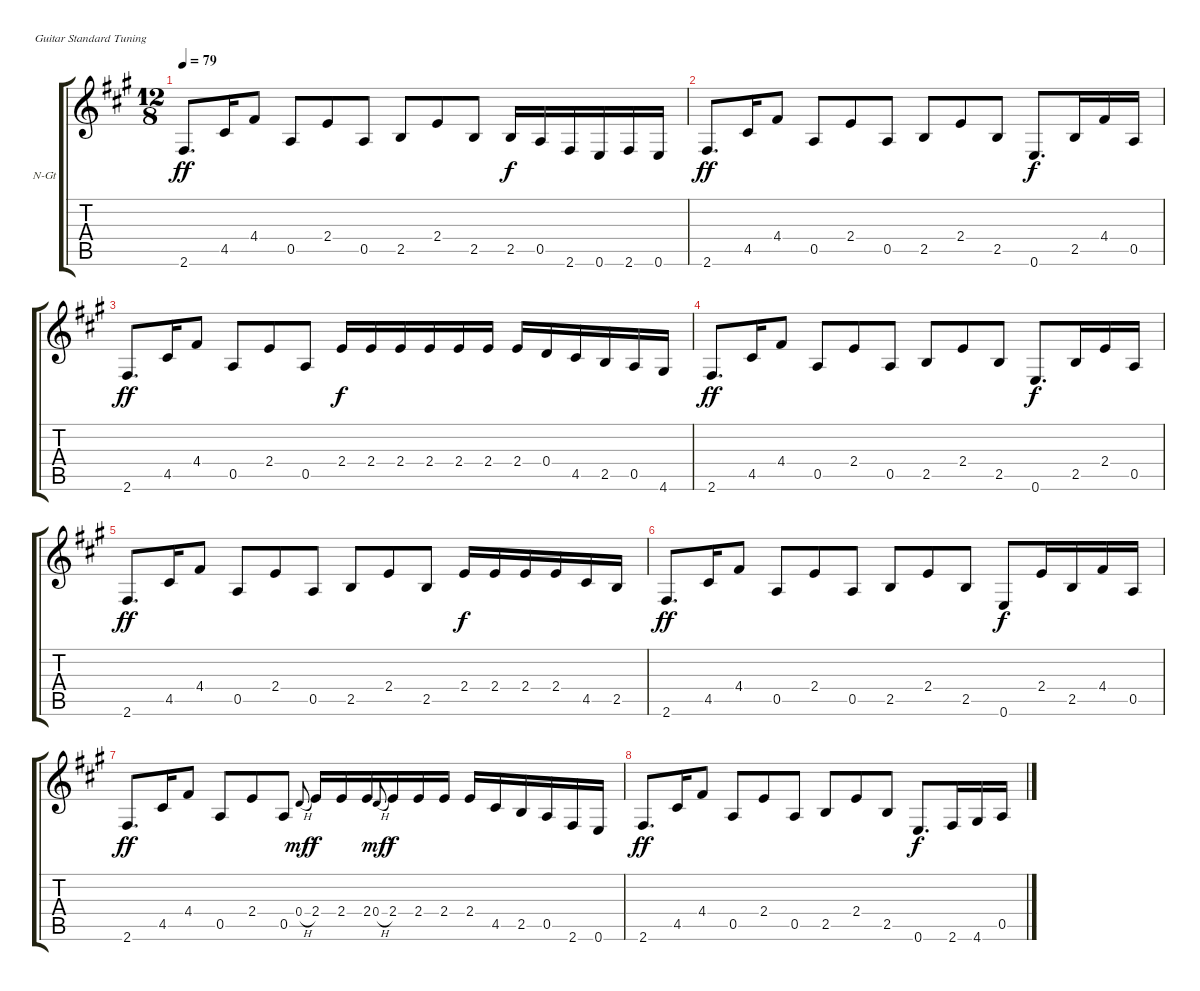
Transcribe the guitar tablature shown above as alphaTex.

\bracketExtendMode groupsimilarinstruments
\firstSystemTrackNameOrientation horizontal
\otherSystemsTrackNameOrientation horizontal
\track ("Rodrigo" "N-Gt") {instrument acousticguitarnylon}
\staff {score tabs}
\tuning (E4 B3 G3 D3 A2 E2)
\ts (12 8)
\tempo 79
\clef g2
\ks f#minor
2.6.8{d dy ff} 4.5.16 4.4.8 0.5.8 2.4.8 0.5.8 2.5.8 2.4.8 2.5.8 2.5.16{dy f} 0.5.16 2.6.16 0.6.16 2.6.16 0.6.16 |
2.6.8{d dy ff} 4.5.16 4.4.8 0.5.8 2.4.8 0.5.8 2.5.8 2.4.8 2.5.8 0.6.8{d dy f} 2.5.16 4.4.16 0.5.16 |
2.6.8{d dy ff} 4.5.16 4.4.8 0.5.8 2.4.8 0.5.8 2.4.16{dy f} 2.4.16 2.4.16 2.4.16 2.4.16 2.4.16 2.4.16 0.4.16 4.5.16 2.5.16 0.5.16 4.6.16 |
2.6.8{d dy ff} 4.5.16 4.4.8 0.5.8 2.4.8 0.5.8 2.5.8 2.4.8 2.5.8 0.6.8{d dy f} 2.5.16 2.4.16 0.5.16 |
2.6.8{d dy ff} 4.5.16 4.4.8 0.5.8 2.4.8 0.5.8 2.5.8 2.4.8 2.5.8 2.4.16{dy f} 2.4.16 2.4.16 2.4.16 4.5.16 2.5.16 |
2.6.8{d dy ff} 4.5.16 4.4.8 0.5.8 2.4.8 0.5.8 2.5.8 2.4.8 2.5.8 0.6.8{dy f} 2.4.16 2.5.16 4.4.16 0.5.16 |
2.6.8{d dy ff} 4.5.16 4.4.8 0.5.8 2.4.8 0.5.8 0.4{h}.8{gr onbeat dy mf} 2.4.16{dy f} 2.4.16 2.4.16 0.4{h}.8{gr onbeat dy mf} 2.4.16{dy f} 2.4.16 2.4.16 2.4.16 4.5.16 2.5.16 0.5.16 2.6.16 0.6.16 |
2.6.8{d dy ff} 4.5.16 4.4.8 0.5.8 2.4.8 0.5.8 2.5.8 2.4.8 2.5.8 0.6.8{d dy f} 2.6.16 4.6.16 0.5.16
